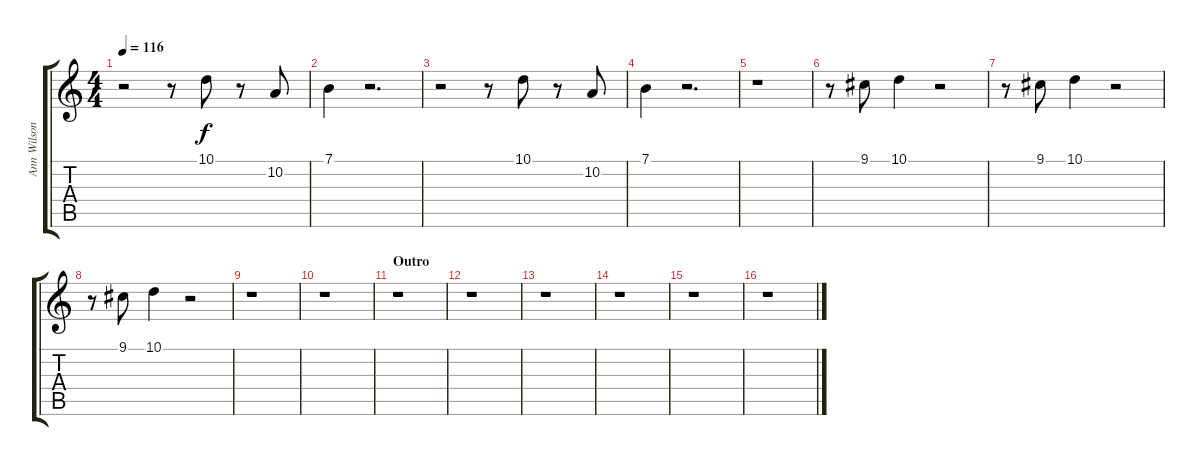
\track ("Ann Wilson Overdub" "Ann Wilson") {instrument flute}
\staff {score tabs}
\tuning (E4 B3 G3 D3 A2 E2) {hide}
\ts (4 4)
\tempo 116
\clef g2
\ks c
r.2{dy f} r.8 10.1.8 r.8 10.2.8 |
7.1.4 r.2{d} |
r.2 r.8 10.1.8 r.8 10.2.8 |
7.1.4 r.2{d} |
r.1 |
r.8 9.1.8 10.1.4 r.2 |
r.8 9.1.8 10.1.4 r.2 |
r.8 9.1.8 10.1.4 r.2 |
r.1 |
r.1 |
\section ("" "Outro")
r.1 |
r.1 |
r.1 |
r.1 |
r.1 |
r.1
